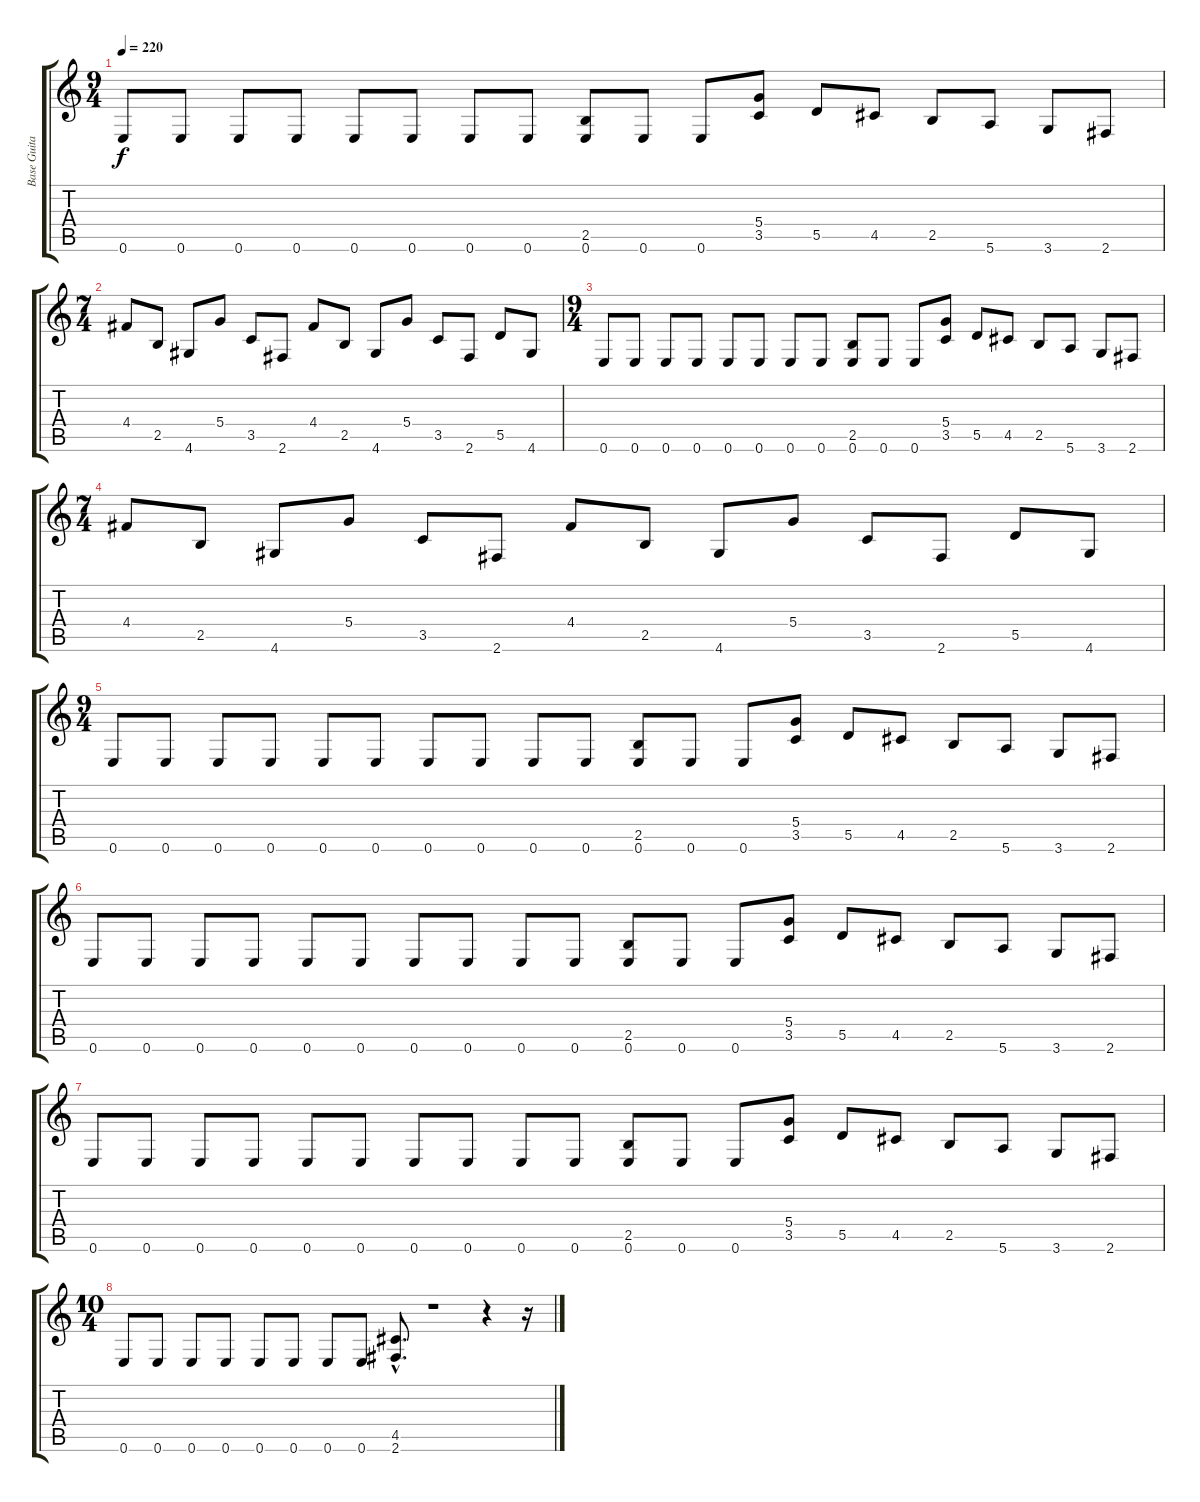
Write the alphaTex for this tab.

\track ("Base Guitar - Leo" "Base Guita") {instrument distortionguitar}
\staff {score tabs}
\tuning (E4 B3 G3 D3 A2 E2) {hide}
\ts (9 4)
\tempo 220
\clef g2
\ks c
0.6.8{dy f} 0.6.8 0.6.8 0.6.8 0.6.8 0.6.8 0.6.8 0.6.8 (2.5 0.6).8 0.6.8 0.6.8 (5.4 3.5).8 5.5.8 4.5.8 2.5.8 5.6.8 3.6.8 2.6.8 |
\ts (7 4)
4.4.8 2.5.8 4.6.8 5.4.8 3.5.8 2.6.8 4.4.8 2.5.8 4.6.8 5.4.8 3.5.8 2.6.8 5.5.8 4.6.8 |
\ts (9 4)
0.6.8 0.6.8 0.6.8 0.6.8 0.6.8 0.6.8 0.6.8 0.6.8 (2.5 0.6).8 0.6.8 0.6.8 (5.4 3.5).8 5.5.8 4.5.8 2.5.8 5.6.8 3.6.8 2.6.8 |
\ts (7 4)
4.4.8 2.5.8 4.6.8 5.4.8 3.5.8 2.6.8 4.4.8 2.5.8 4.6.8 5.4.8 3.5.8 2.6.8 5.5.8 4.6.8 |
\ts (9 4)
0.6.8 0.6.8 0.6.8 0.6.8 0.6.8 0.6.8 0.6.8 0.6.8 0.6.8 0.6.8 (2.5 0.6).8 0.6.8 0.6.8 (5.4 3.5).8 5.5.8 4.5.8 2.5.8 5.6.8 3.6.8 2.6.8 |
0.6.8 0.6.8 0.6.8 0.6.8 0.6.8 0.6.8 0.6.8 0.6.8 0.6.8 0.6.8 (2.5 0.6).8 0.6.8 0.6.8 (5.4 3.5).8 5.5.8 4.5.8 2.5.8 5.6.8 3.6.8 2.6.8 |
0.6.8 0.6.8 0.6.8 0.6.8 0.6.8 0.6.8 0.6.8 0.6.8 0.6.8 0.6.8 (2.5 0.6).8 0.6.8 0.6.8 (5.4 3.5).8 5.5.8 4.5.8 2.5.8 5.6.8 3.6.8 2.6.8 |
\ts (10 4)
0.6.8 0.6.8 0.6.8 0.6.8 0.6.8 0.6.8 0.6.8 0.6.8 (4.5{hac} 2.6{hac}).8{d} r.1 r.4 r.16
